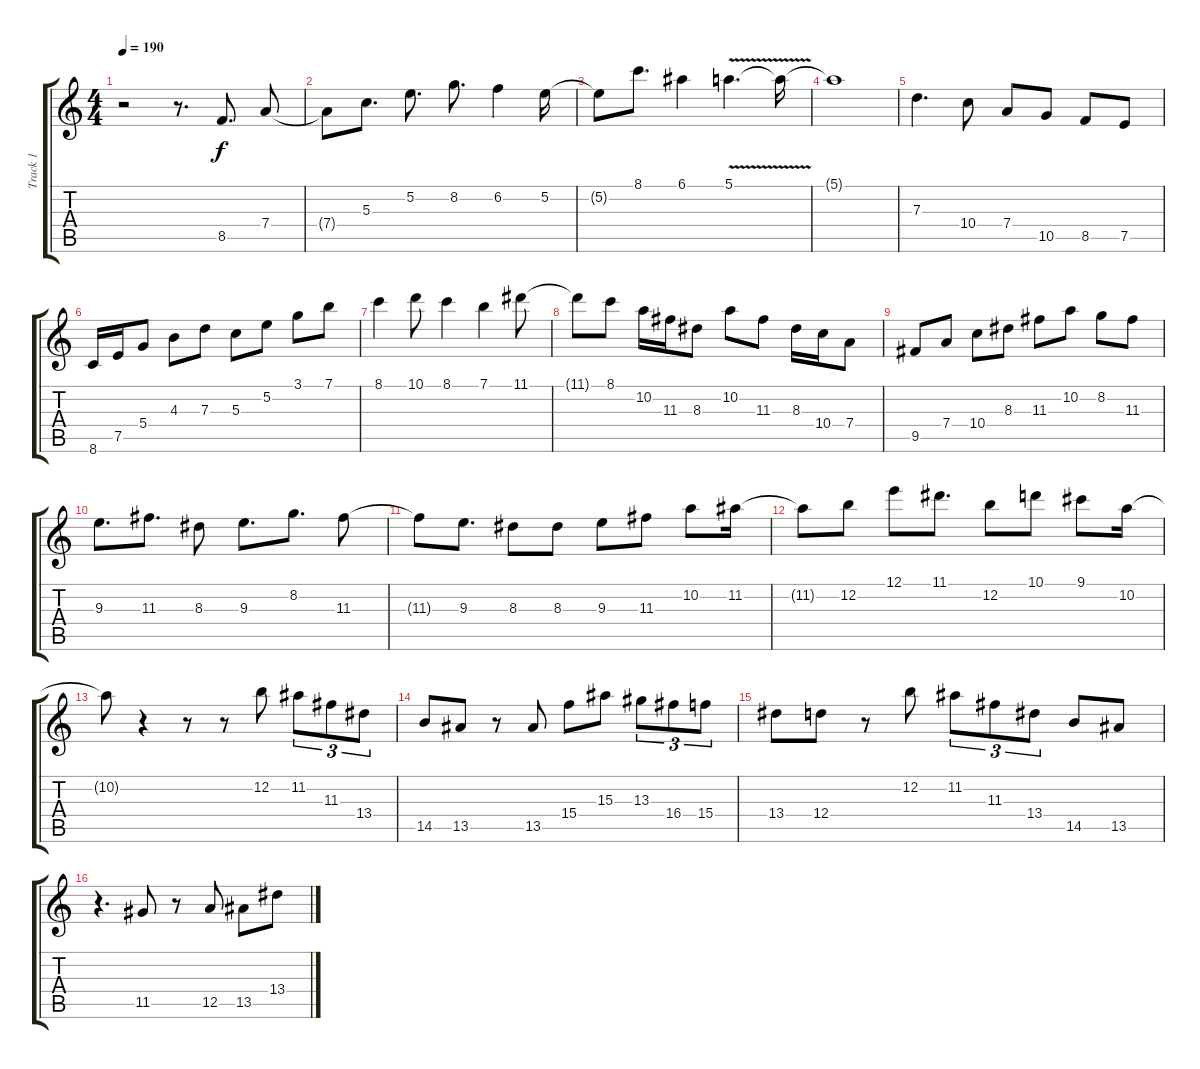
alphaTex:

\track ("Track 1" "Track 1") {instrument acousticguitarsteel}
\staff {score tabs}
\tuning (E4 B3 G3 D3 A2 E2) {hide}
\ts (4 4)
\tempo 190
\clef g2
\ks c
r.2{dy f} r.8{d} 8.5.8{d} 7.4.8 |
7.4{t}.8 5.3.8{d} 5.2.8{d} 8.2.8{d} 6.2.4 5.2.16 |
5.2{t}.8 8.1.8{d} 6.1.4 5.1{v}.4{d} 5.1{t}.16 |
5.1{t}.1 |
7.3.4{d} 10.4.8 7.4.8 10.5.8 8.5.8 7.5.8 |
8.6.16 7.5.16 5.4.8 4.3.8 7.3.8 5.3.8 5.2.8 3.1.8 7.1.8 |
8.1.4 10.1.8 8.1.4 7.1.4 11.1.8 |
11.1{t}.8 8.1.8 10.2.16 11.3.16 8.3.8 10.2.8 11.3.8 8.3.16 10.4.16 7.4.8 |
9.5.8 7.4.8 10.4.8 8.3.8 11.3.8 10.2.8 8.2.8 11.3.8 |
9.3.8{d} 11.3.8{d} 8.3.8 9.3.8{d} 8.2.8{d} 11.3.8 |
11.3{t}.8 9.3.8{d} 8.3.8 8.3.8 9.3.8 11.3.8 10.2.8 11.2.16 |
11.2{t}.8 12.2.8 12.1.8 11.1.8{d} 12.2.8 10.1.8 9.1.8 10.2.16 |
10.2{t}.8 r.4 r.8 r.8 12.2.8 11.2.8{tu (3 2)} 11.3.8{tu (3 2)} 13.4.8{tu (3 2)} |
14.5.8 13.5.8 r.8 13.5.8 15.4.8 15.3.8 13.3.8{tu (3 2)} 16.4.8{tu (3 2)} 15.4.8{tu (3 2)} |
13.4.8 12.4.8 r.8 12.2.8 11.2.8{tu (3 2)} 11.3.8{tu (3 2)} 13.4.8{tu (3 2)} 14.5.8 13.5.8 |
r.4{d} 11.5.8 r.8 12.5.8 13.5.8 13.4.8
